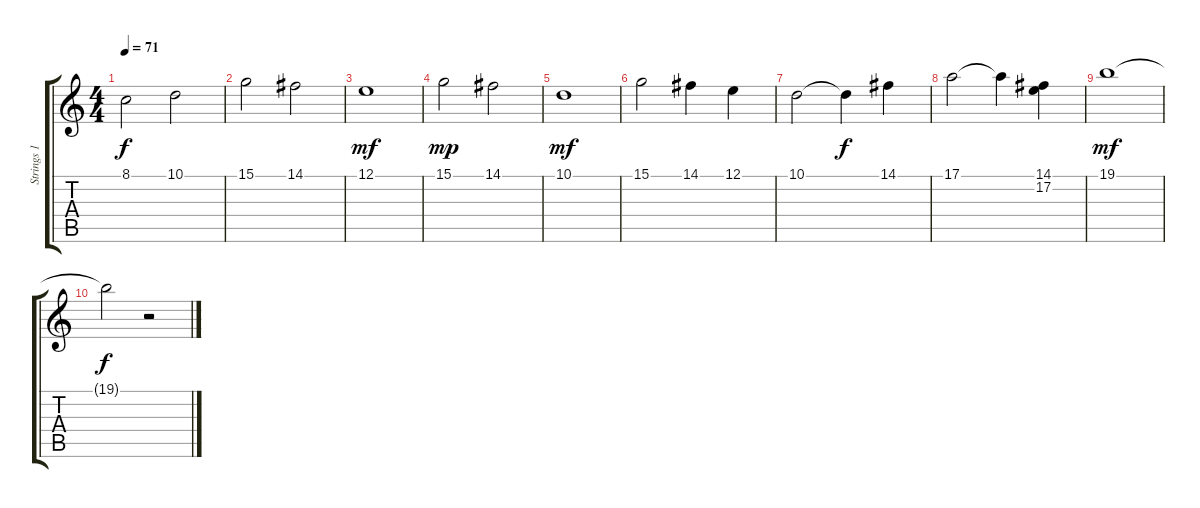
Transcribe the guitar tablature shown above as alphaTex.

\track ("Strings 1" "Strings 1") {instrument stringensemble1}
\staff {score tabs}
\tuning (E4 B3 G3 D3 A2 D2) {hide}
\ts (4 4)
\tempo 71
\clef g2
\ks c
8.1.2{dy f instrument stringensemble1} 10.1.2{balance 12} |
15.1.2{balance 13} 14.1.2{balance 13} |
12.1.1{dy mf balance 14} |
15.1.2{dy mp balance 12} 14.1.2{balance 12} |
10.1.1{dy mf balance 12} |
15.1.2{balance 14} 14.1.4{balance 14} 12.1.4{balance 14} |
10.1.2{balance 14} 10.1{t}.4{dy f} 14.1.4{balance 12} |
17.1.2{balance 12} 17.1{t}.4 (14.1 17.2).4{balance 14} |
19.1.1{dy mf balance 14} |
19.1{t}.2{dy f} r.2
